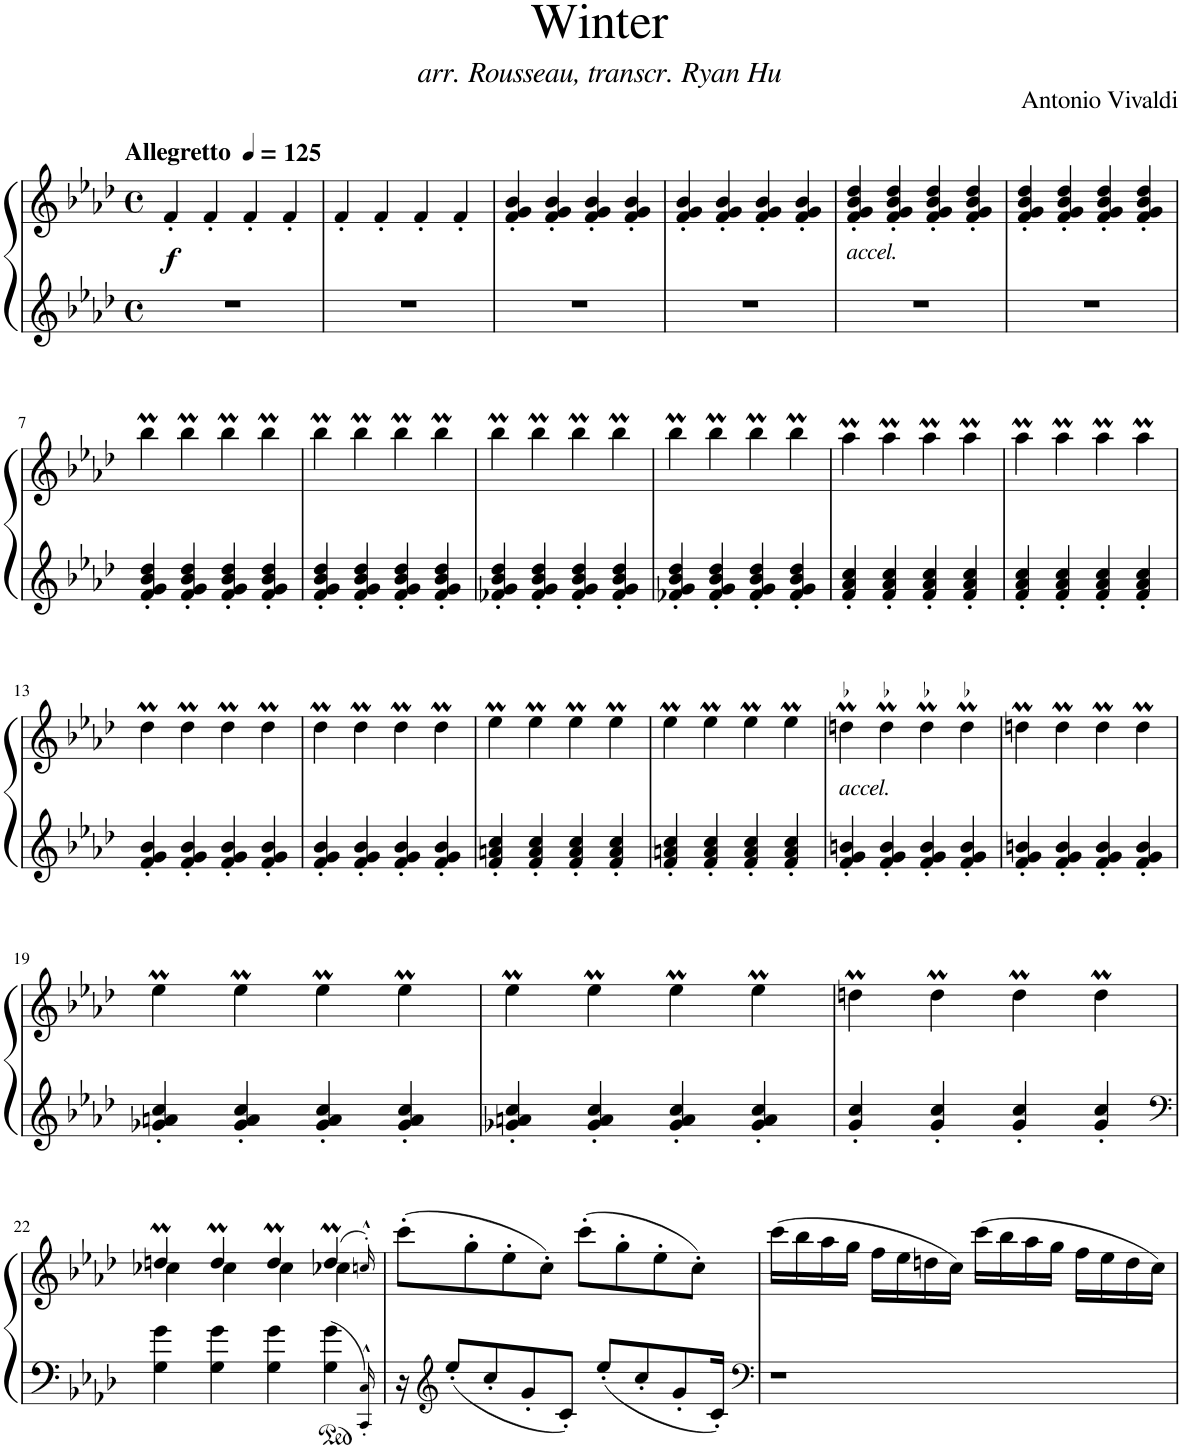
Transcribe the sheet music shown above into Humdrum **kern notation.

**kern	**kern	**dynam
*part1	*part1	*part1
*staff2	*staff1	*staff1/2
*I"Piano	*	*
*I'Pno.	*	*
*clefG2	*clefG2	*
*k[b-e-a-d-]	*k[b-e-a-d-]	*
*M4/4	*M4/4	*
*met(c)	*met(c)	*
*MM125	*MM125	*
=1	=1	=1
!	!LO:TX:a:B:t=Allegretto	!
!	!	!LO:DY:b
1r	4f'/	f
.	4f'/	.
.	4f'/	.
.	4f'/	.
=2	=2	=2
1r	4f'/	.
.	4f'/	.
.	4f'/	.
.	4f'/	.
=3	=3	=3
1r	4f/' 4g/' 4b-/'	.
.	4f/' 4g/' 4b-/'	.
.	4f/' 4g/' 4b-/'	.
.	4f/' 4g/' 4b-/'	.
=4	=4	=4
1r	4f/' 4g/' 4b-/'	.
.	4f/' 4g/' 4b-/'	.
.	4f/' 4g/' 4b-/'	.
.	4f/' 4g/' 4b-/'	.
=5	=5	=5
!	!LO:TX:b:i:t=accel.	!
1r	4f/' 4g/' 4b-/' 4dd-/'	.
.	4f/' 4g/' 4b-/' 4dd-/'	.
.	4f/' 4g/' 4b-/' 4dd-/'	.
.	4f/' 4g/' 4b-/' 4dd-/'	.
=6	=6	=6
1r	4f/' 4g/' 4b-/' 4dd-/'	.
.	4f/' 4g/' 4b-/' 4dd-/'	.
.	4f/' 4g/' 4b-/' 4dd-/'	.
.	4f/' 4g/' 4b-/' 4dd-/'	.
!!LO:LB:g=z
=7	=7	=7
4f/' 4g/' 4b-/' 4dd-/'	4bb-M\	.
4f/' 4g/' 4b-/' 4dd-/'	4bb-M\	.
4f/' 4g/' 4b-/' 4dd-/'	4bb-M\	.
4f/' 4g/' 4b-/' 4dd-/'	4bb-M\	.
=8	=8	=8
4f/' 4g/' 4b-/' 4dd-/'	4bb-M\	.
4f/' 4g/' 4b-/' 4dd-/'	4bb-M\	.
4f/' 4g/' 4b-/' 4dd-/'	4bb-M\	.
4f/' 4g/' 4b-/' 4dd-/'	4bb-M\	.
=9	=9	=9
4f-X/' 4g/' 4b-/' 4dd-/'	4bb-M\	.
4f-/' 4g/' 4b-/' 4dd-/'	4bb-M\	.
4f-/' 4g/' 4b-/' 4dd-/'	4bb-M\	.
4f-/' 4g/' 4b-/' 4dd-/'	4bb-M\	.
=10	=10	=10
4f-X/' 4g/' 4b-/' 4dd-/'	4bb-M\	.
4f-/' 4g/' 4b-/' 4dd-/'	4bb-M\	.
4f-/' 4g/' 4b-/' 4dd-/'	4bb-M\	.
4f-/' 4g/' 4b-/' 4dd-/'	4bb-M\	.
=11	=11	=11
4f/' 4a-/' 4cc/'	4aa-M\	.
4f/' 4a-/' 4cc/'	4aa-M\	.
4f/' 4a-/' 4cc/'	4aa-M\	.
4f/' 4a-/' 4cc/'	4aa-M\	.
=12	=12	=12
4f/' 4a-/' 4cc/'	4aa-M\	.
4f/' 4a-/' 4cc/'	4aa-M\	.
4f/' 4a-/' 4cc/'	4aa-M\	.
4f/' 4a-/' 4cc/'	4aa-M\	.
!!LO:LB:g=z
=13	=13	=13
4f/' 4g/' 4b-/'	4dd-M\	.
4f/' 4g/' 4b-/'	4dd-M\	.
4f/' 4g/' 4b-/'	4dd-M\	.
4f/' 4g/' 4b-/'	4dd-M\	.
=14	=14	=14
4f/' 4g/' 4b-/'	4dd-M\	.
4f/' 4g/' 4b-/'	4dd-M\	.
4f/' 4g/' 4b-/'	4dd-M\	.
4f/' 4g/' 4b-/'	4dd-M\	.
=15	=15	=15
4f/' 4an/' 4cc/'	4ee-M\	.
4f/' 4a/' 4cc/'	4ee-M\	.
4f/' 4a/' 4cc/'	4ee-M\	.
4f/' 4a/' 4cc/'	4ee-M\	.
=16	=16	=16
4f/' 4an/' 4cc/'	4ee-M\	.
4f/' 4a/' 4cc/'	4ee-M\	.
4f/' 4a/' 4cc/'	4ee-M\	.
4f/' 4a/' 4cc/'	4ee-M\	.
=17	=17	=17
!	!LO:TX:b:i:t=accel.	!
!	!LO:MOR:acc=-	!
4f/' 4g/' 4bn/'	4ddnm\	.
!	!LO:MOR:acc=-	!
4f/' 4g/' 4b/'	4ddm\	.
!	!LO:MOR:acc=-	!
4f/' 4g/' 4b/'	4ddm\	.
!	!LO:MOR:acc=-	!
4f/' 4g/' 4b/'	4ddm\	.
=18	=18	=18
4f/' 4g/' 4bn/'	4ddnm\	.
4f/' 4g/' 4b/'	4ddm\	.
4f/' 4g/' 4b/'	4ddm\	.
4f/' 4g/' 4b/'	4ddm\	.
!!LO:LB:g=z
=19	=19	=19
4g-X/' 4an/' 4cc/'	4ee-M\	.
4g-/' 4a/' 4cc/'	4ee-M\	.
4g-/' 4a/' 4cc/'	4ee-M\	.
4g-/' 4a/' 4cc/'	4ee-M\	.
=20	=20	=20
4g-X/' 4an/' 4cc/'	4ee-M\	.
4g-/' 4a/' 4cc/'	4ee-M\	.
4g-/' 4a/' 4cc/'	4ee-M\	.
4g-/' 4a/' 4cc/'	4ee-M\	.
=21	=21	=21
4g/' 4cc/'	4ddnm\	.
4g/' 4cc/'	4ddm\	.
4g/' 4cc/'	4ddm\	.
4g/' 4cc/'	4ddm\	.
!!LO:LB:g=z
=22	=22	=22
*clefF4	*	*
*	*^	*
4G\ 4g\	4ddnm/	4cc-X\	.
4G\ 4g\	4ddm/	4cc-\	.
4G\ 4g\	4ddm/	4cc-\	.
4G\ 4g\	(4ddm/	4cc-X\	.
*	*v	*v	*
16qCC/'^^ 16qC/'^^	16qccn'^^/)	.
=23	=23	=23
16r	(8ccc'\L	.
*clefG2	*	*
8ee-'/L	.	.
.	8gg'\	.
8cc'/	.	.
.	8ee-'\	.
8g'/	.	.
.	8cc'\J)	.
8c'/J	.	.
.	(8ccc'\L	.
8ee-'/L	.	.
.	8gg'\	.
8cc'/	.	.
.	8ee-'\	.
8g'/	.	.
.	8cc'\J)	.
16c'/Jk	.	.
=24	=24	=24
*clefF4	*	*
1r	(16ccc\LL	.
.	16bb-\	.
.	16aa-\	.
.	16gg\JJ	.
.	16ff\LL	.
.	16ee-\	.
.	16ddn\	.
.	16cc\JJ)	.
.	(16ccc\LL	.
.	16bb-\	.
.	16aa-\	.
.	16gg\JJ	.
.	16ff\LL	.
.	16ee-\	.
.	16dd\	.
.	16cc\JJ)	.
=	=	=
*-	*-	*-
